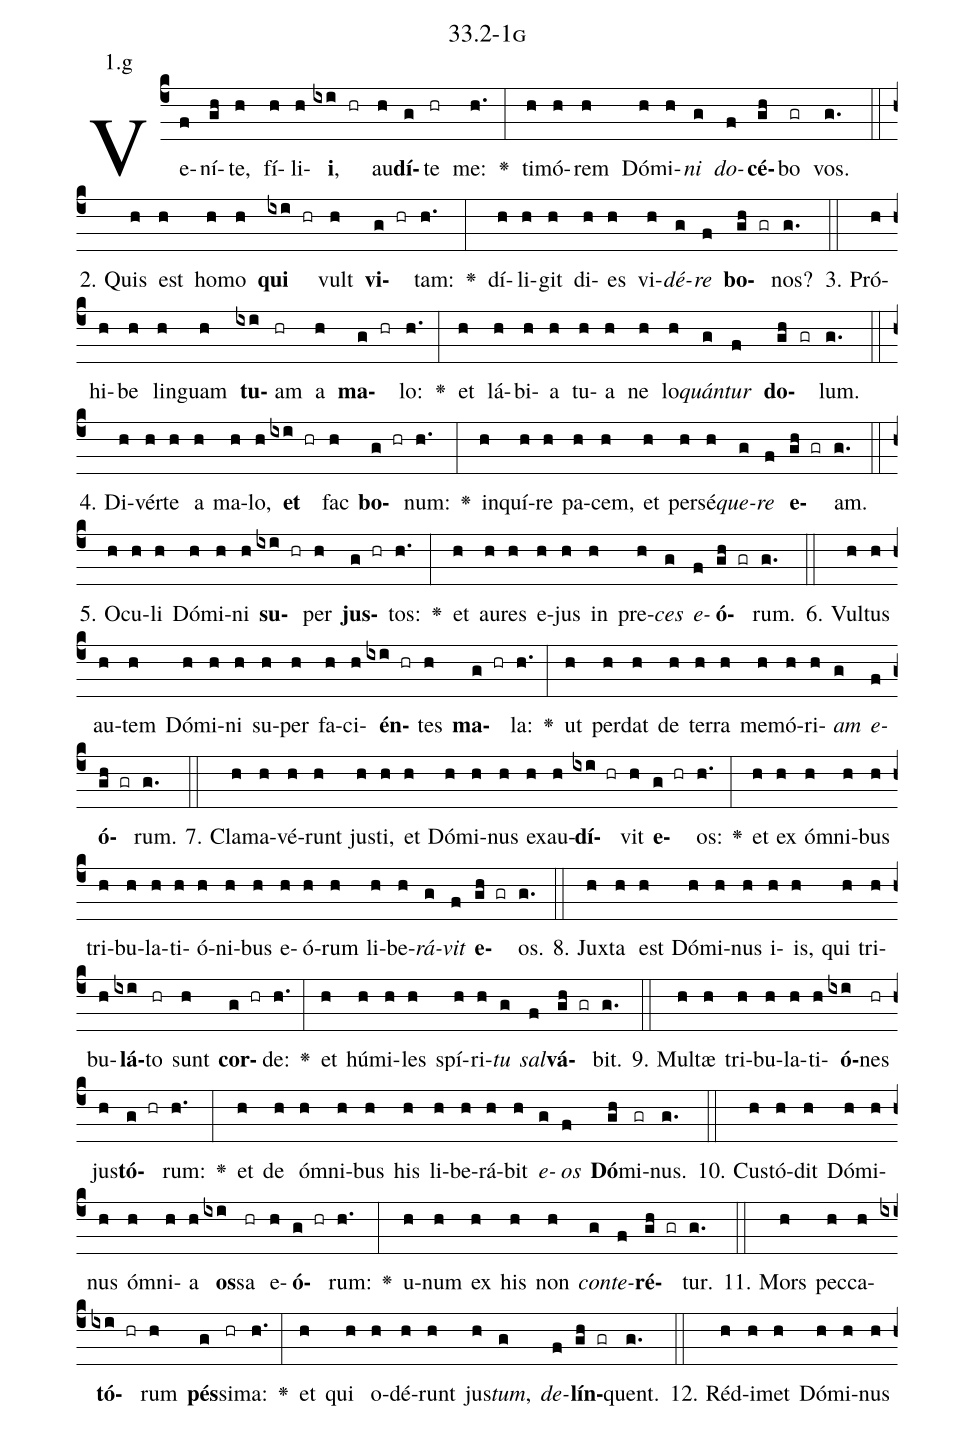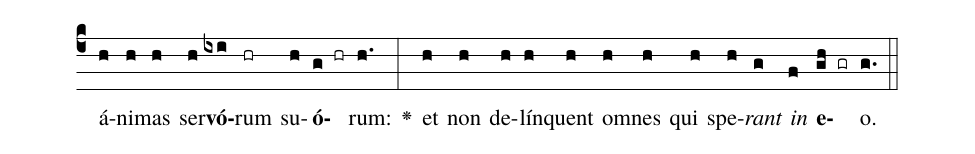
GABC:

name: 33.2-1g;
annotation: 1.g;
%%
(c4)Ve(f)ní(gh)te,(h) fí(h)li(h)<b>i</b>,(ixi hr) au(h)<b>dí</b>(g)te(hr) me:(h.) <v>\greheightstar</v>(:) ti(h)mó(h)rem(h) Dó(h)mi(h)<i>ni</i>(g) <i>do</i>(f)<b>cé</b>(gh)bo(gr) vos.(g.) (::)
2. Quis(h) est(h) ho(h)mo(h) <b>qui</b>(ixi hr) vult(h) <b>vi</b>(g hr)tam:(h.) <v>\greheightstar</v>(:) dí(h)li(h)git(h) di(h)es(h) vi(h)<i>dé</i>(g)<i>re</i>(f) <b>bo</b>(gh gr)nos?(g.) (::)
3. Pró(h)hi(h)be(h) lin(h)guam(h) <b>tu</b>(ixi)am(hr) a(h) <b>ma</b>(g hr)lo:(h.) <v>\greheightstar</v>(:) et(h) lá(h)bi(h)a(h) tu(h)a(h) ne(h) lo(h)<i>quán</i>(g)<i>tur</i>(f) <b>do</b>(gh gr)lum.(g.) (::)
4. Di(h)vér(h)te(h) a(h) ma(h)lo,(h) <b>et</b>(ixi hr) fac(h) <b>bo</b>(g hr)num:(h.) <v>\greheightstar</v>(:) in(h)quí(h)re(h) pa(h)cem,(h) et(h) per(h)sé(h)<i>que</i>(g)<i>re</i>(f) <b>e</b>(gh gr)am.(g.) (::)
5. O(h)cu(h)li(h) Dó(h)mi(h)ni(h) <b>su</b>(ixi hr)per(h) <b>jus</b>(g hr)tos:(h.) <v>\greheightstar</v>(:) et(h) au(h)res(h) e(h)jus(h) in(h) pre(h)<i>ces</i>(g) <i>e</i>(f)<b>ó</b>(gh gr)rum.(g.) (::)
6. Vul(h)tus(h) au(h)tem(h) Dó(h)mi(h)ni(h) su(h)per(h) fa(h)ci(h)<b>én</b>(ixi hr)tes(h) <b>ma</b>(g hr)la:(h.) <v>\greheightstar</v>(:) ut(h) per(h)dat(h) de(h) ter(h)ra(h) me(h)mó(h)ri(h)<i>am</i>(g) <i>e</i>(f)<b>ó</b>(gh gr)rum.(g.) (::)
7. Cla(h)ma(h)vé(h)runt(h) jus(h)ti,(h) et(h) Dó(h)mi(h)nus(h) ex(h)au(h)<b>dí</b>(ixi hr)vit(h) <b>e</b>(g hr)os:(h.) <v>\greheightstar</v>(:) et(h) ex(h) óm(h)ni(h)bus(h) tri(h)bu(h)la(h)ti(h)ó(h)ni(h)bus(h) e(h)ó(h)rum(h) li(h)be(h)<i>rá</i>(g)<i>vit</i>(f) <b>e</b>(gh gr)os.(g.) (::)
8. Jux(h)ta(h) est(h) Dó(h)mi(h)nus(h) i(h)is,(h) qui(h) tri(h)bu(h)<b>lá</b>(ixi)to(hr) sunt(h) <b>cor</b>(g hr)de:(h.) <v>\greheightstar</v>(:) et(h) hú(h)mi(h)les(h) spí(h)ri(h)<i>tu</i>(g) <i>sal</i>(f)<b>vá</b>(gh gr)bit.(g.) (::)
9. Mul(h)tæ(h) tri(h)bu(h)la(h)ti(h)<b>ó</b>(ixi)nes(hr) jus(h)<b>tó</b>(g hr)rum:(h.) <v>\greheightstar</v>(:) et(h) de(h) óm(h)ni(h)bus(h) his(h) li(h)be(h)rá(h)bit(h) <i>e</i>(g)<i>os</i>(f) <b>Dó</b>(gh)mi(gr)nus.(g.) (::)
10. Cus(h)tó(h)dit(h) Dó(h)mi(h)nus(h) óm(h)ni(h)a(h) <b>os</b>(ixi)sa(hr) e(h)<b>ó</b>(g hr)rum:(h.) <v>\greheightstar</v>(:) u(h)num(h) ex(h) his(h) non(h) <i>con</i>(g)<i>te</i>(f)<b>ré</b>(gh gr)tur.(g.) (::)
11. Mors(h) pec(h)ca(h)<b>tó</b>(ixi hr)rum(h) <b>pés</b>(g)si(hr)ma:(h.) <v>\greheightstar</v>(:) et(h) qui(h) o(h)dé(h)runt(h) jus(h)<i>tum</i>,(g) <i>de</i>(f)<b>lín</b>(gh gr)quent.(g.) (::)
12. Réd(h)i(h)met(h) Dó(h)mi(h)nus(h) á(h)ni(h)mas(h) ser(h)<b>vó</b>(ixi)rum(hr) su(h)<b>ó</b>(g hr)rum:(h.) <v>\greheightstar</v>(:) et(h) non(h) de(h)lín(h)quent(h) om(h)nes(h) qui(h) spe(h)<i>rant</i>(g) <i>in</i>(f) <b>e</b>(gh gr)o.(g.) (::)
